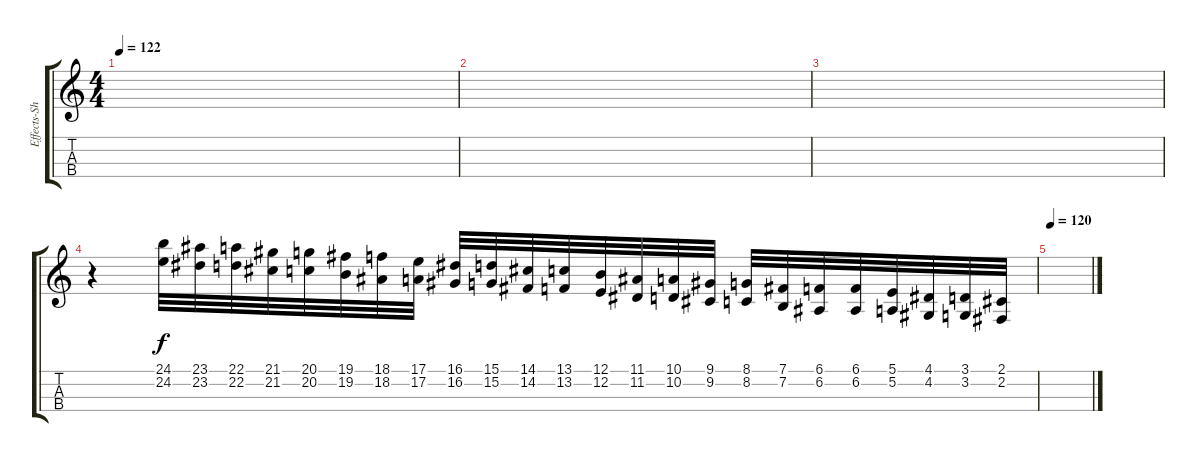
\track ("Effects-Shabi/Adam" "Effects-Sh") {instrument guitarfretnoise}
\staff {score tabs}
\tuning (E3 B3 G3 D3) {hide}
\ts (4 4)
\tempo 122
\clef g2
\ks c
|
|
|
r.4 (24.1 24.2).32 (23.1 23.2).32 (22.1 22.2).32 (21.1 21.2).32 (20.1 20.2).32 (19.1 19.2).32 (18.1 18.2).32 (17.1 17.2).32 (16.1 16.2).32 (15.1 15.2).32 (14.1 14.2).32 (13.1 13.2).32 (12.1 12.2).32 (11.1 11.2).32 (10.1 10.2).32 (9.1 9.2).32 (8.1 8.2).32 (7.1 7.2).32 (6.1 6.2).32 (6.1 6.2).32 (5.1 5.2).32 (4.1 4.2).32 (3.1 3.2).32 (2.1 2.2).32 |
\tempo 120
